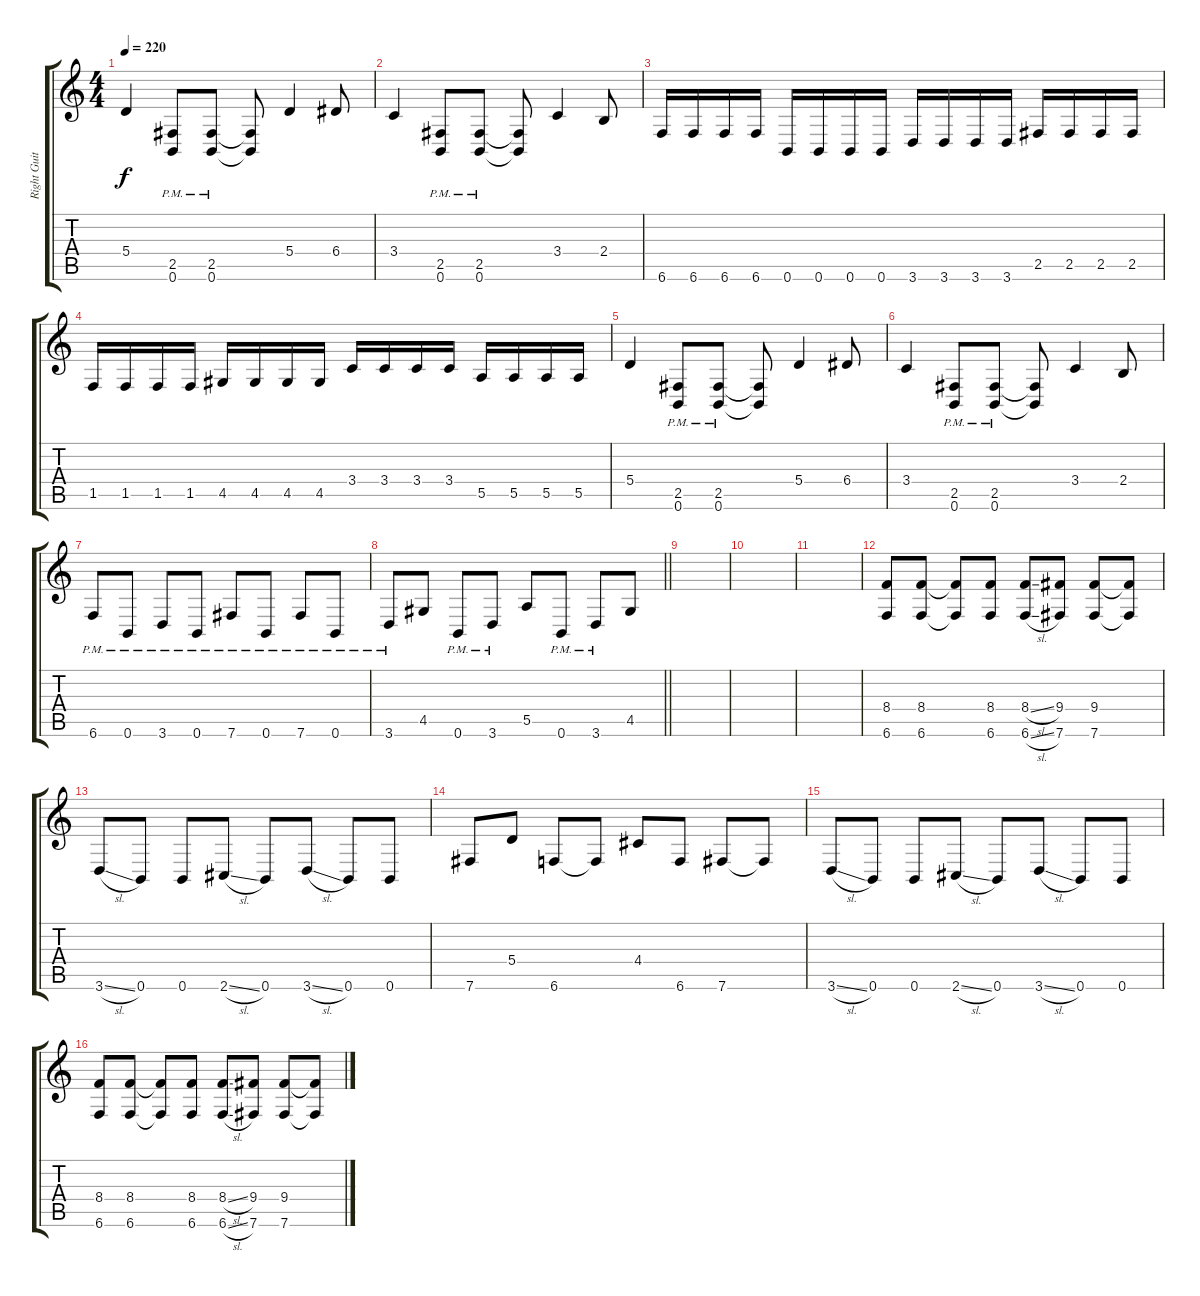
\track ("Right Guitar" "Right Guit") {instrument overdrivenguitar}
\staff {score tabs}
\tuning (B3 Gb3 D3 A2 E2 B1) {hide}
\ts (4 4)
\tempo 220
\clef g2
\ks c
5.4.4{dy f} (2.5{pm} 0.6{pm}).8 (2.5{pm} 0.6{pm}).8 (2.5{t} 0.6{t}).8 5.4.4 6.4.8 |
3.4.4 (2.5{pm} 0.6{pm}).8 (2.5{pm} 0.6{pm}).8 (2.5{t} 0.6{t}).8 3.4.4 2.4.8 |
6.6.16 6.6.16 6.6.16 6.6.16 0.6.16 0.6.16 0.6.16 0.6.16 3.6.16 3.6.16 3.6.16 3.6.16 2.5.16 2.5.16 2.5.16 2.5.16 |
1.5.16 1.5.16 1.5.16 1.5.16 4.5.16 4.5.16 4.5.16 4.5.16 3.4.16 3.4.16 3.4.16 3.4.16 5.5.16 5.5.16 5.5.16 5.5.16 |
5.4.4 (2.5{pm} 0.6{pm}).8 (2.5{pm} 0.6{pm}).8 (2.5{t} 0.6{t}).8 5.4.4 6.4.8 |
3.4.4 (2.5{pm} 0.6{pm}).8 (2.5{pm} 0.6{pm}).8 (2.5{t} 0.6{t}).8 3.4.4 2.4.8 |
6.6{pm}.8 0.6{pm}.8 3.6{pm}.8 0.6{pm}.8 7.6{pm}.8 0.6{pm}.8 7.6{pm}.8 0.6{pm}.8 |
\barLineRight lightlight
3.6{pm}.8 4.5.8 0.6{pm}.8 3.6{pm}.8 5.5.8 0.6{pm}.8 3.6{pm}.8 4.5.8 |
|
|
|
(8.4 6.6).8 (8.4 6.6).8 (8.4{t} 6.6{t}).8 (8.4 6.6).8 (8.4{sl} 6.6{sl}).8 (9.4 7.6).8 (9.4 7.6).8 (9.4{t} 7.6{t}).8 |
3.6{sl}.8 0.6.8 0.6.8 2.6{sl}.8 0.6.8 3.6{sl}.8 0.6.8 0.6.8 |
7.6.8 5.4.8 6.6.8 6.6{t}.8 4.4.8 6.6.8 7.6.8 7.6{t}.8 |
3.6{sl}.8 0.6.8 0.6.8 2.6{sl}.8 0.6.8 3.6{sl}.8 0.6.8 0.6.8 |
(8.4 6.6).8 (8.4 6.6).8 (8.4{t} 6.6{t}).8 (8.4 6.6).8 (8.4{sl} 6.6{sl}).8 (9.4 7.6).8 (9.4 7.6).8 (9.4{t} 7.6{t}).8
